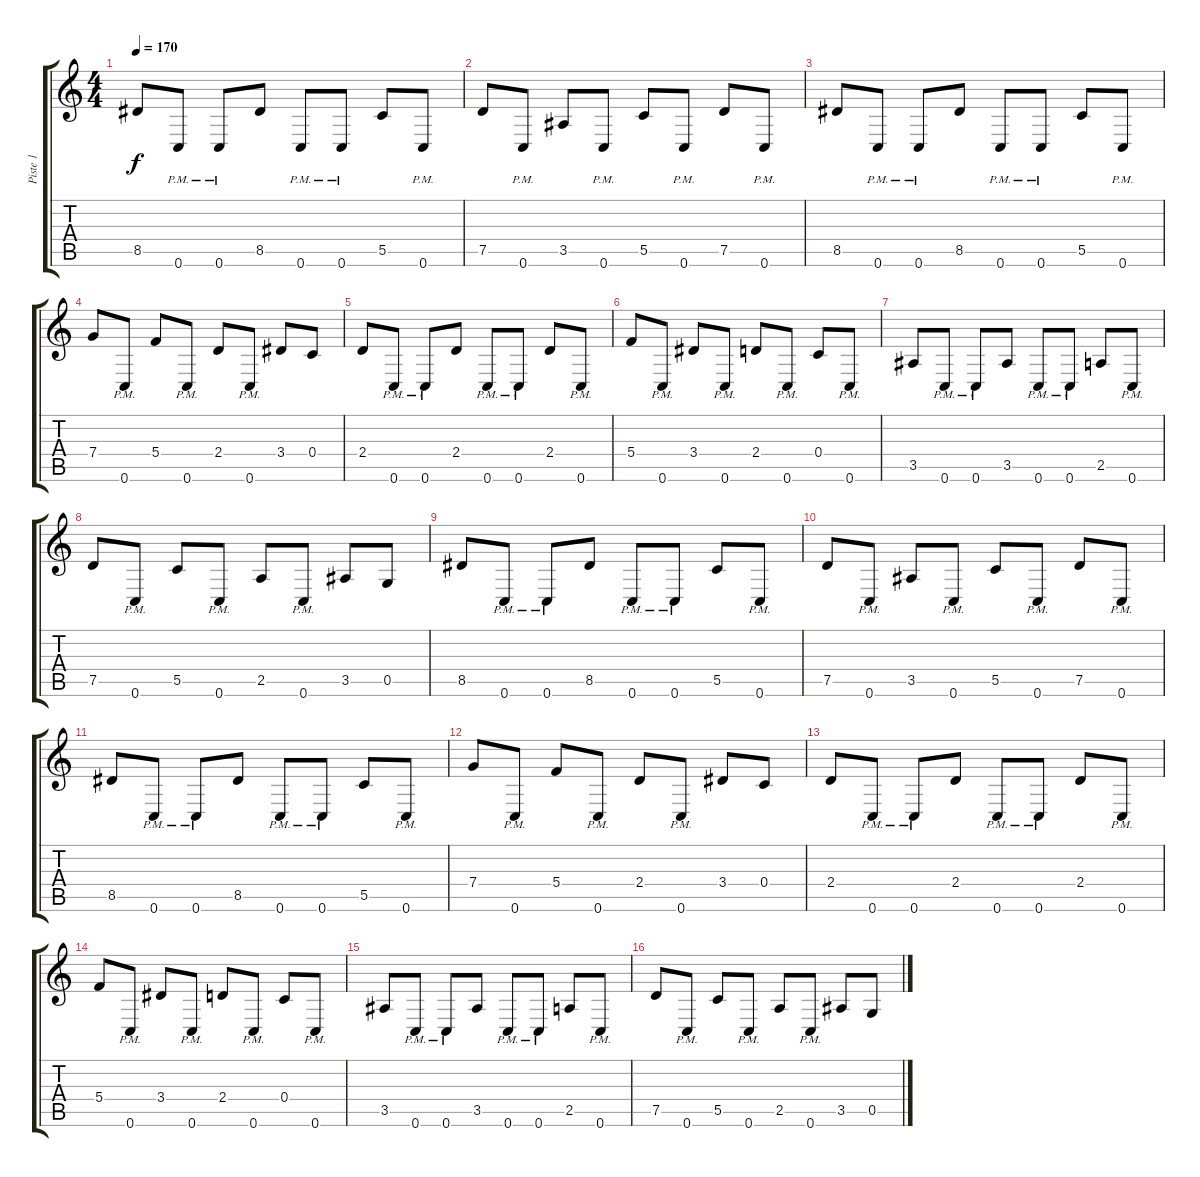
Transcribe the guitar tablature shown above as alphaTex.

\track ("Piste 1" "Piste 1") {instrument distortionguitar}
\staff {score tabs}
\tuning (D4 A3 F3 C3 G2 C2) {hide}
\ts (4 4)
\tempo 170
\clef g2
\ks c
8.5.8{dy f} 0.6{pm}.8 0.6{pm}.8 8.5.8 0.6{pm}.8 0.6{pm}.8 5.5.8 0.6{pm}.8 |
7.5.8 0.6{pm}.8 3.5.8 0.6{pm}.8 5.5.8 0.6{pm}.8 7.5.8 0.6{pm}.8 |
8.5.8 0.6{pm}.8 0.6{pm}.8 8.5.8 0.6{pm}.8 0.6{pm}.8 5.5.8 0.6{pm}.8 |
7.4.8 0.6{pm}.8 5.4.8 0.6{pm}.8 2.4.8 0.6{pm}.8 3.4.8 0.4.8 |
2.4.8 0.6{pm}.8 0.6{pm}.8 2.4.8 0.6{pm}.8 0.6{pm}.8 2.4.8 0.6{pm}.8 |
5.4.8 0.6{pm}.8 3.4.8 0.6{pm}.8 2.4.8 0.6{pm}.8 0.4.8 0.6{pm}.8 |
3.5.8 0.6{pm}.8 0.6{pm}.8 3.5.8 0.6{pm}.8 0.6{pm}.8 2.5.8 0.6{pm}.8 |
7.5.8 0.6{pm}.8 5.5.8 0.6{pm}.8 2.5.8 0.6{pm}.8 3.5.8 0.5.8 |
8.5.8 0.6{pm}.8 0.6{pm}.8 8.5.8 0.6{pm}.8 0.6{pm}.8 5.5.8 0.6{pm}.8 |
7.5.8 0.6{pm}.8 3.5.8 0.6{pm}.8 5.5.8 0.6{pm}.8 7.5.8 0.6{pm}.8 |
8.5.8 0.6{pm}.8 0.6{pm}.8 8.5.8 0.6{pm}.8 0.6{pm}.8 5.5.8 0.6{pm}.8 |
7.4.8 0.6{pm}.8 5.4.8 0.6{pm}.8 2.4.8 0.6{pm}.8 3.4.8 0.4.8 |
2.4.8 0.6{pm}.8 0.6{pm}.8 2.4.8 0.6{pm}.8 0.6{pm}.8 2.4.8 0.6{pm}.8 |
5.4.8 0.6{pm}.8 3.4.8 0.6{pm}.8 2.4.8 0.6{pm}.8 0.4.8 0.6{pm}.8 |
3.5.8 0.6{pm}.8 0.6{pm}.8 3.5.8 0.6{pm}.8 0.6{pm}.8 2.5.8 0.6{pm}.8 |
7.5.8 0.6{pm}.8 5.5.8 0.6{pm}.8 2.5.8 0.6{pm}.8 3.5.8 0.5.8
